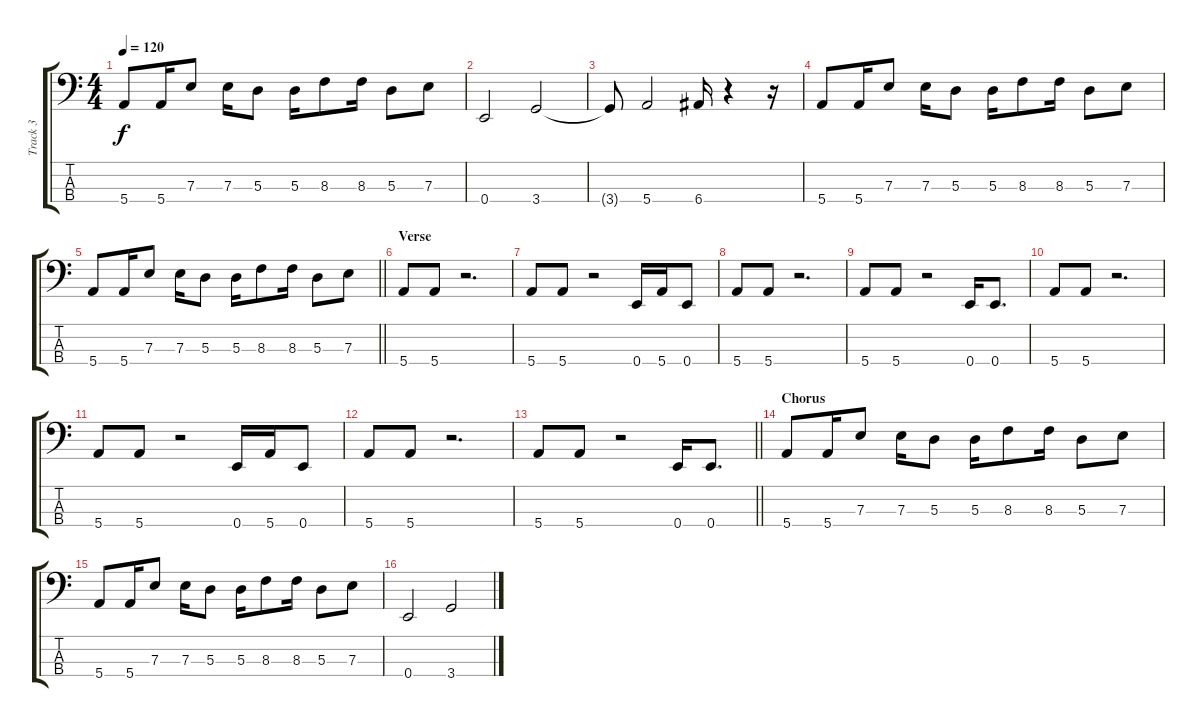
\track ("Track 3" "Track 3") {instrument electricbassfinger}
\staff {score tabs}
\tuning (G2 D2 A1 E1) {hide}
\ts (4 4)
\tempo 120
\clef f4
\ks c
5.4.8{dy f} 5.4.16 7.3.8 7.3.16 5.3.8 5.3.16 8.3.8 8.3.16 5.3.8 7.3.8 |
0.4.2 3.4.2 |
3.4{t}.8 5.4.2 6.4.16 r.4 r.16 |
5.4.8 5.4.16 7.3.8 7.3.16 5.3.8 5.3.16 8.3.8 8.3.16 5.3.8 7.3.8 |
\barLineRight lightlight
5.4.8 5.4.16 7.3.8 7.3.16 5.3.8 5.3.16 8.3.8 8.3.16 5.3.8 7.3.8 |
\section ("" "Verse")
5.4.8 5.4.8 r.2{d} |
5.4.8 5.4.8 r.2 0.4.16 5.4.16 0.4.8 |
5.4.8 5.4.8 r.2{d} |
5.4.8 5.4.8 r.2 0.4.16 0.4.8{d} |
5.4.8 5.4.8 r.2{d} |
5.4.8 5.4.8 r.2 0.4.16 5.4.16 0.4.8 |
5.4.8 5.4.8 r.2{d} |
\barLineRight lightlight
5.4.8 5.4.8 r.2 0.4.16 0.4.8{d} |
\section ("" "Chorus")
5.4.8 5.4.16 7.3.8 7.3.16 5.3.8 5.3.16 8.3.8 8.3.16 5.3.8 7.3.8 |
5.4.8 5.4.16 7.3.8 7.3.16 5.3.8 5.3.16 8.3.8 8.3.16 5.3.8 7.3.8 |
0.4.2 3.4.2
